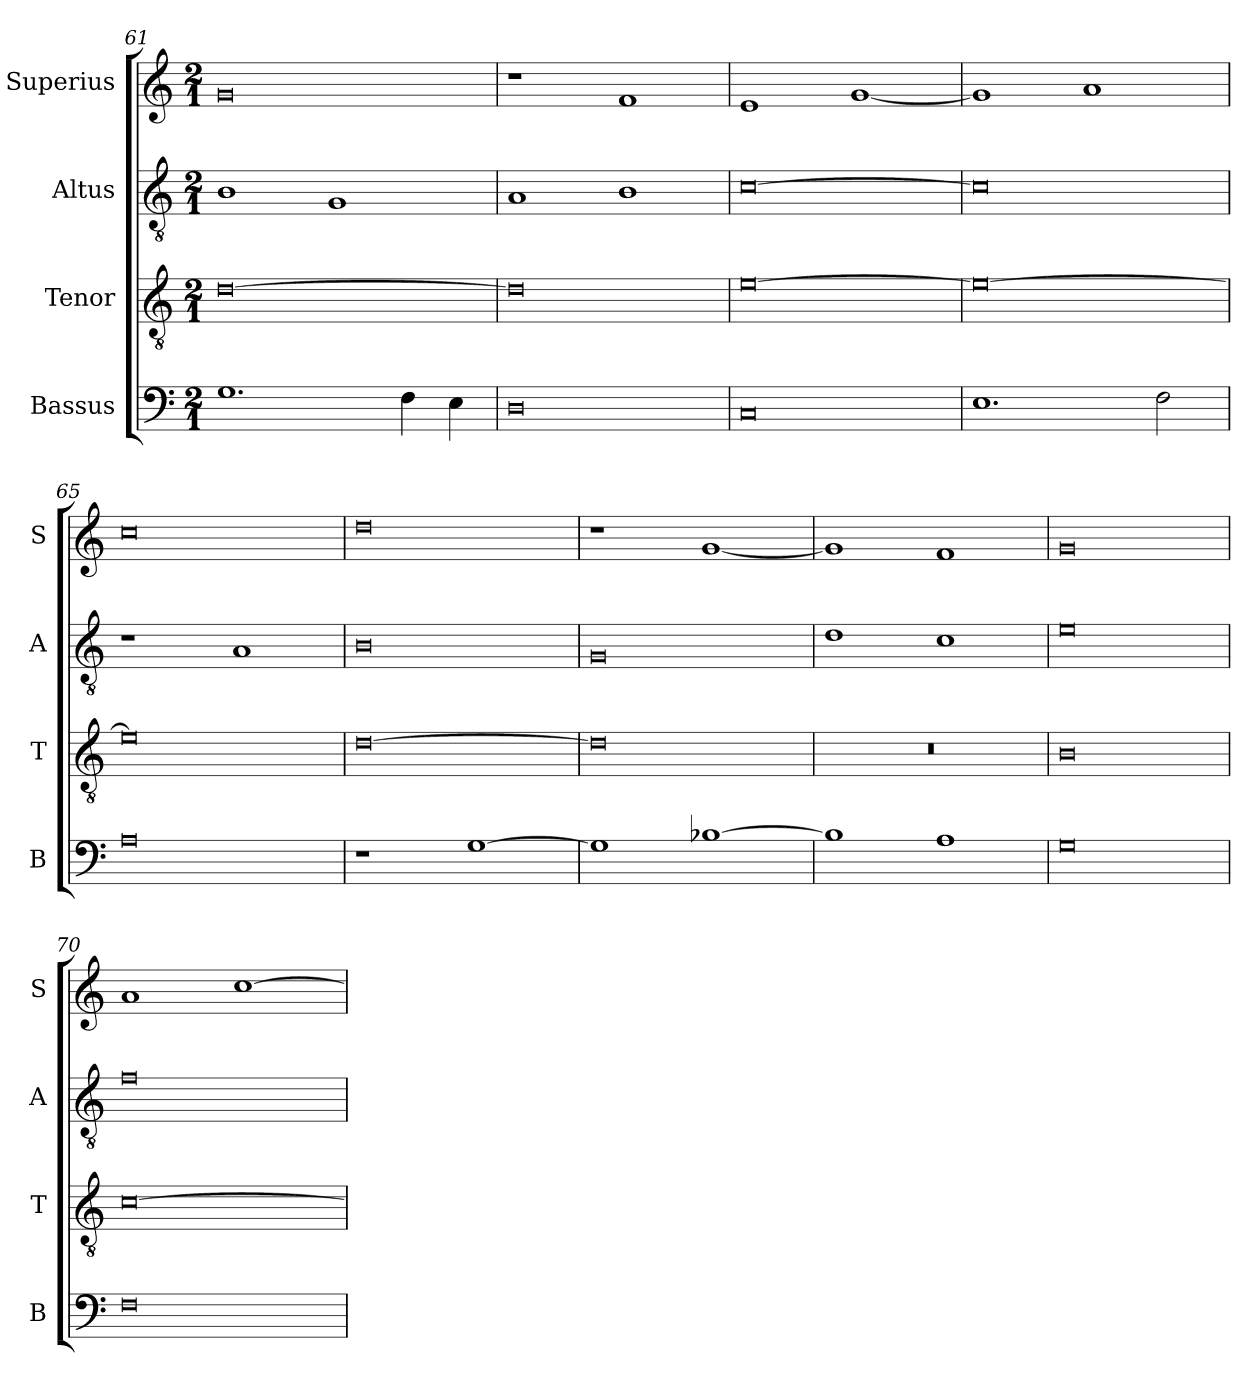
**kern	**kern	**kern	**kern
*part4	*part3	*part2	*part1
*staff4	*staff3	*staff2	*staff1
*I"Bassus	*I"Tenor	*I"Altus	*I"Superius
*I'B	*I'T	*I'A	*I'S
*clefF4	*clefGv2	*clefGv2	*clefG2
*k[]	*k[]	*k[]	*k[]
*M2/1	*M2/1	*M2/1	*M2/1
=61	=61	=61	=61
1.G	[0d	1B	0g
.	.	1G	.
4F\	.	.	.
4E\	.	.	.
=62	=62	=62	=62
0D	0d]	1A	1r
.	.	1B	1f
=63	=63	=63	=63
0C	[0e	[0c	1e
.	.	.	[1g
=64	=64	=64	=64
1.E	0e_	0c]	1g]
.	.	.	1a
2F\	.	.	.
=65	=65	=65	=65
0A	0e]	1r	0cc
.	.	1A	.
=66	=66	=66	=66
1r	[0d	0B	0dd
[1G	.	.	.
=67	=67	=67	=67
1G]	0d]	0G	1r
[1B-X	.	.	[1g
=68	=68	=68	=68
1B-]	0r	1d	1g]
1A	.	1c	1f
=69	=69	=69	=69
0G	0B	0e	0g
=70	=70	=70	=70
0F	[0c	0f	1a
.	.	.	[1cc
=	=	=	=
*-	*-	*-	*-
